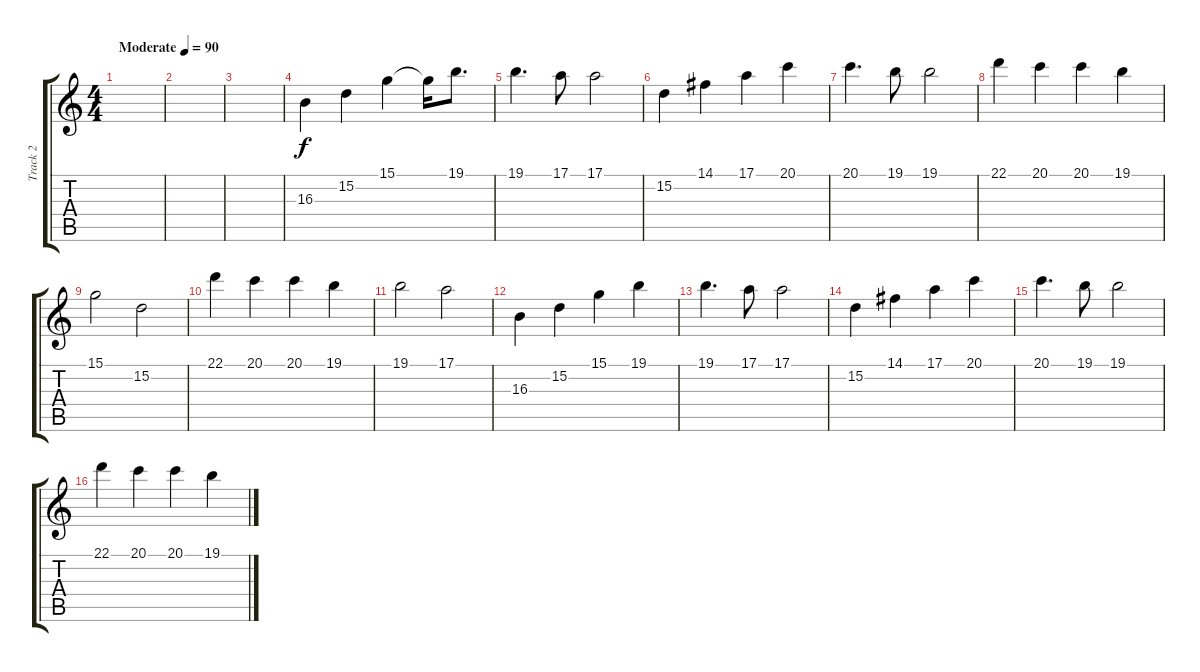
\track ("Track 2" "Track 2") {instrument voiceoohs}
\staff {score tabs}
\tuning (E4 B3 G3 D3 A2 E2) {hide}
\ts (4 4)
\tempo (90 "Moderate")
\clef g2
\ks c
|
|
|
16.3.4 15.2.4 15.1.4 15.1{t}.16 19.1.8{d} |
19.1.4{d} 17.1.8 17.1.2 |
15.2.4 14.1.4 17.1.4 20.1.4 |
20.1.4{d} 19.1.8 19.1.2 |
22.1.4 20.1.4 20.1.4 19.1.4 |
15.1.2 15.2.2 |
22.1.4 20.1.4 20.1.4 19.1.4 |
19.1.2 17.1.2 |
16.3.4 15.2.4 15.1.4 19.1.4 |
19.1.4{d} 17.1.8 17.1.2 |
15.2.4 14.1.4 17.1.4 20.1.4 |
20.1.4{d} 19.1.8 19.1.2 |
22.1.4 20.1.4 20.1.4 19.1.4
